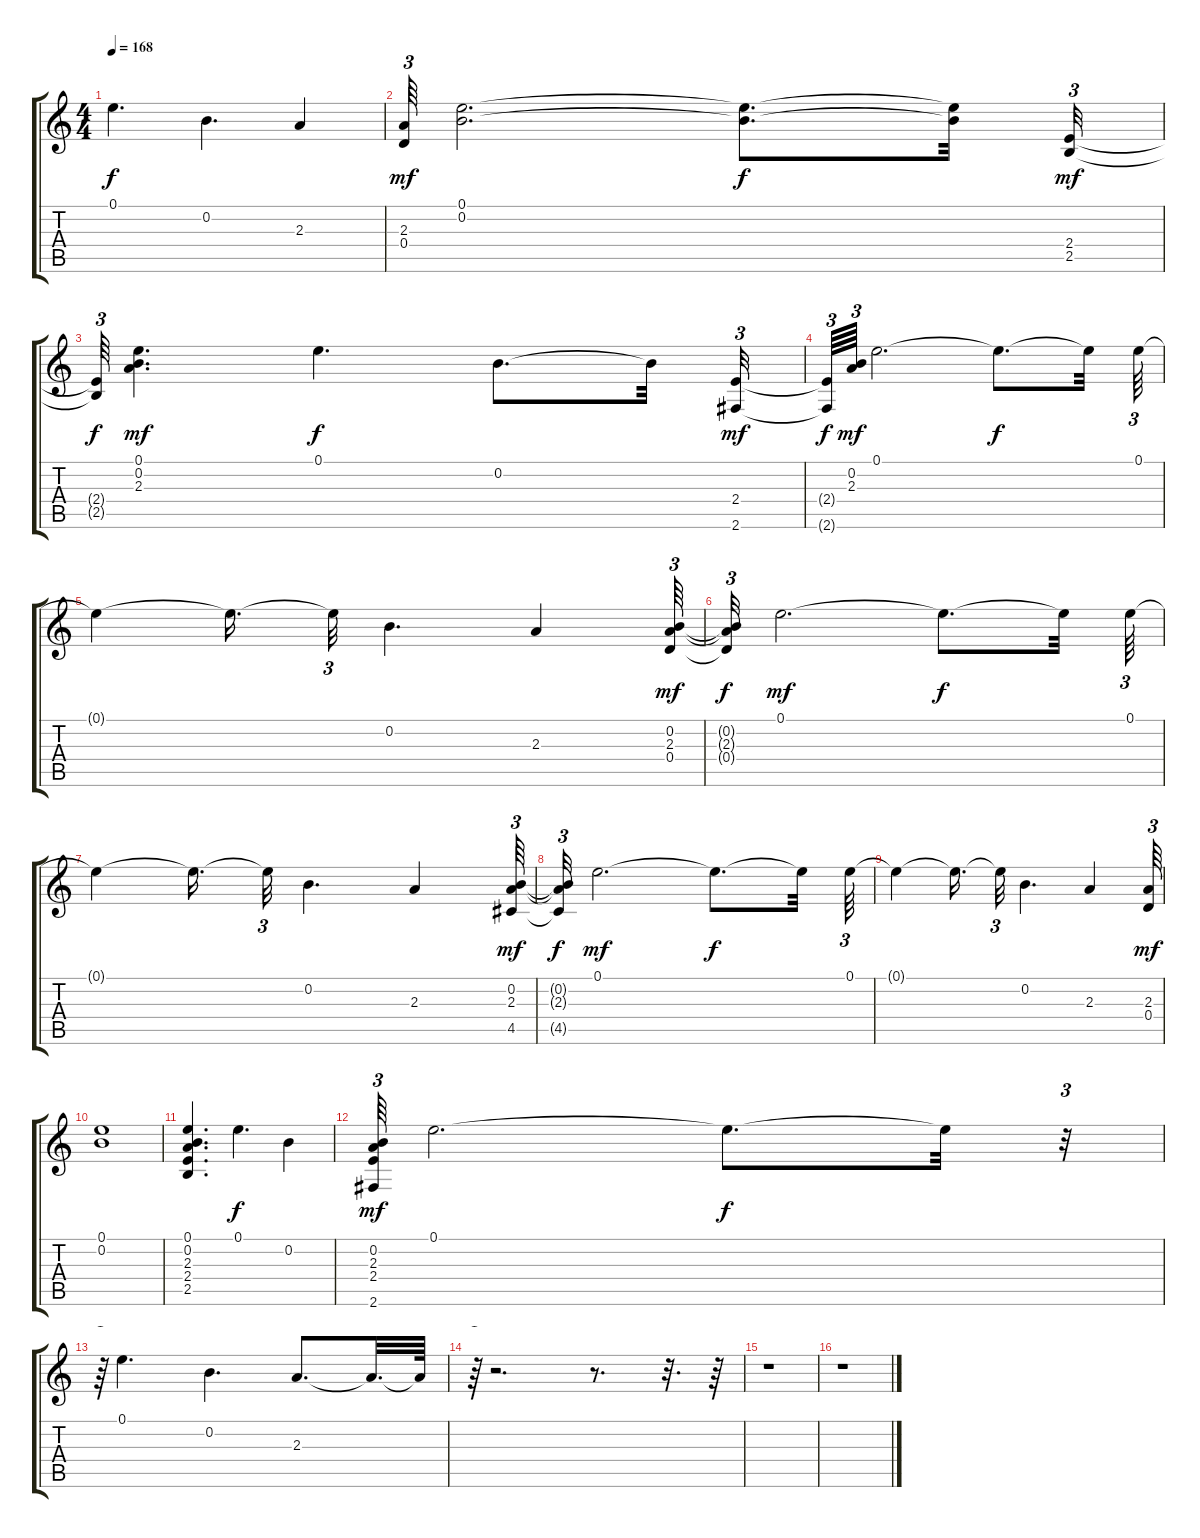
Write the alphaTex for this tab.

\track "" {instrument overdrivenguitar}
\staff {score tabs}
\tuning (E4 B3 G3 D3 A2 E2) {hide}
\ts (4 4)
\tempo 168
\clef g2
\ks c
0.1.4{d dy f} 0.2.4{d} 2.3.4 |
(2.3 0.4).64{tu (3 2) dy mf} (0.1 0.2).2{d} (0.1{t} 0.2{t}).8{d dy f} (0.1{t} 0.2{t}).32 (2.4 2.5).32{tu (3 2) dy mf} |
(2.4{t} 2.5{t}).64{tu (3 2) dy f} (0.1 0.2 2.3).4{d dy mf} 0.1.4{d dy f} 0.2.8{d} 0.2{t}.32 (2.4 2.6).32{tu (3 2) dy mf} |
(2.4{t} 2.6{t}).64{tu (3 2) dy f} (0.2 2.3).64{tu (3 2) dy mf} 0.1.2{d} 0.1{t}.8{d dy f} 0.1{t}.32 0.1.64{tu (3 2)} |
0.1{t}.4 0.1{t}.16{d} 0.1{t}.32{tu (3 2)} 0.2.4{d} 2.3.4 (0.2 2.3 0.4).64{tu (3 2) dy mf} |
(0.2{t} 2.3{t} 0.4{t}).32{tu (3 2) dy f} 0.1.2{d dy mf} 0.1{t}.8{d dy f} 0.1{t}.32 0.1.64{tu (3 2)} |
0.1{t}.4 0.1{t}.16{d} 0.1{t}.32{tu (3 2)} 0.2.4{d} 2.3.4 (0.2 2.3 4.5).64{tu (3 2) dy mf} |
(0.2{t} 2.3{t} 4.5{t}).32{tu (3 2) dy f} 0.1.2{d dy mf} 0.1{t}.8{d dy f} 0.1{t}.32 0.1.64{tu (3 2)} |
0.1{t}.4 0.1{t}.16{d} 0.1{t}.32{tu (3 2)} 0.2.4{d} 2.3.4 (2.3 0.4).64{tu (3 2) dy mf} |
(0.1 0.2).1 |
(0.1 0.2 2.3 2.4 2.5).4{d} 0.1.4{d dy f} 0.2.4 |
(0.2 2.3 2.4 2.6).64{tu (3 2) dy mf} 0.1.2{d} 0.1{t}.8{d dy f} 0.1{t}.32 r.32{tu (3 2)} |
r.64{tu (3 2)} 0.1.4{d} 0.2.4{d} 2.3.8{d} 2.3{t}.32{d} 2.3{t}.64 |
r.64{tu (3 2)} r.2{d} r.8{d} r.32{d} r.64 |
r.1 |
r.1
